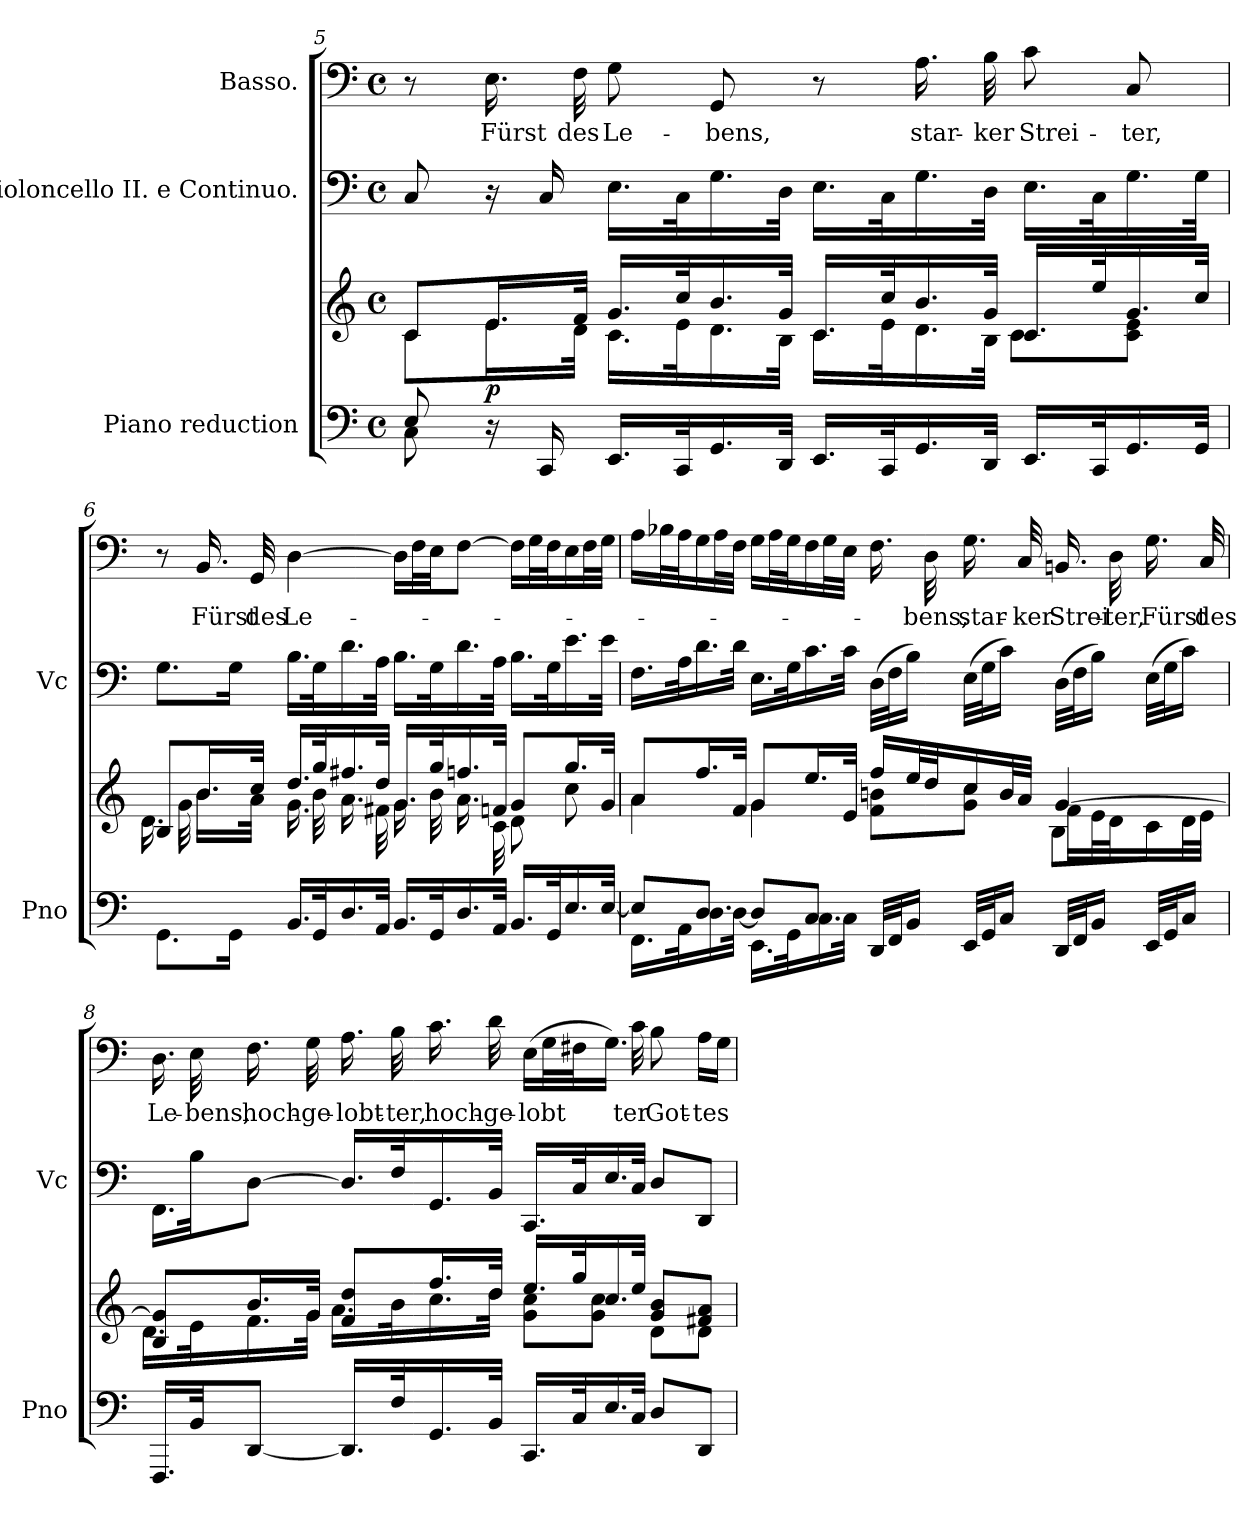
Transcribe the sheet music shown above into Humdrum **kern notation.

**kern	**kern	**dynam	**kern	**kern	**text
*part3	*part3	*part3	*part2	*part1	*part1
*staff4	*staff3	*staff3/4	*staff2	*staff1	*staff1
*I"Piano reduction	*	*	*I"Violoncello II.  e Continuo.	*I"Basso.	*
*I'Pno	*	*	*I'Vc	*	*
!!LO:LB:g=z
*clefF4	*clefG2	*	*clefF4	*clefF4	*
*k[]	*k[]	*	*k[]	*k[]	*
*M4/4	*M4/4	*	*M4/4	*M4/4	*
*met(c)	*met(c)	*	*met(c)	*met(c)	*
=5	=5	=5	=5	=5	=5
*^	*^	*	*	*	*
8E/	8C\	8c/L	8c\L	.	8C/	8r	.
!	!	!	!	!LO:DY:b	!	!	!LO:LY:b
16r	16ryy	16.e/L	16.e\L	p	16r	16.E\	Fürst
16CC/	16ryy	.	.	.	16C/	.	.
!	!	!	!	!	!	!	!LO:LY:b
.	.	32f/JJk	32d\JJk	.	.	32F\	des
!	!	!	!	!	!	!	!LO:LY:b
16.EE/LL	4ryy	16.g/LL	16.c\LL	.	16.E\LL	8G\	Le-
32CC/K	.	32cc/K	32e\K	.	32C\K	.	.
!	!	!	!	!	!	!	!LO:LY:b
16.GG/	.	16.b/	16.d\	.	16.G\	8GG/	-bens,
32DD/JJk	.	32g/JJk	32B\JJk	.	32D\JJk	.	.
16.EE/LL	2ryy	16.c/LL	16.c\LL	.	16.E\LL	8r	.
32CC/K	.	32cc/K	32e\K	.	32C\K	.	.
!	!	!	!	!	!	!	!LO:LY:b
16.GG/	.	16.b/	16.d\	.	16.G\	16.A\	star-
!	!	!	!	!	!	!	!LO:LY:b
32DD/JJk	.	32g/JJk	32B\JJk	.	32D\JJk	32B\	-ker
!	!	!	!	!	!	!	!LO:LY:b
16.EE/LL	.	16.c/LL	8c\L	.	16.E\LL	8c\	Strei-
32CC/K	.	32ee/K	.	.	32C\K	.	.
!	!	!	!	!	!	!	!LO:LY:b
16.GG/	.	16.g/	8c\ 8e\J	.	16.G\	8C/	-ter,
32GG/JJk	.	32cc/JJk	.	.	32G\JJk	.	.
=6	=6	=6	=6	=6	=6	=6	=6
*	*	*	*^	*	*	*	*
8ryy	8.GG\L	8B/L	16.d\LL	8ryy	.	8.G\L	8r	.
.	.	.	32g\JK	.	.	.	.	.
!	!	!	!	!	!	!	!	!LO:LY:b
8G/J	.	16.b/L	8ryy	16.b\LL	.	.	16.BB/	Fürst
.	16GG\Jk	.	.	.	.	16G\Jk	.	.
!	!	!	!	!	!	!	!	!LO:LY:b
.	.	32cc/JJk	.	32a\JJk	.	.	32GG/	des
!	!	!	!	!	!	!	!	!LO:LY:b
2.ryy	16.BB/LL	16.dd/LL	16.g\LL	4ryy	.	16.B\LL	[4D\	Le-
.	32GG/K	32gg/K	32b\K	.	.	32G\K	.	.
.	16.D/	16.ff#X/	16.a\	.	.	16.d\	.	.
.	32AA/JJk	32dd/JJk	32f#X\JJk	.	.	32A\JJk	.	.
.	16.BB/LL	16.g/LL	16.g\LL	2ryy	.	16.B\LL	16D\LL]	.
.	.	.	.	.	.	.	32F\L	.
.	32GG/K	32gg/K	32b\K	.	.	32G\K	32E\JJ	.
.	16.D/	16.ffn/	16.a\	.	.	16.d\	[8F\J	.
.	32AA/JJk	32fn/JJk	32c\JJk	.	.	32A\JJk	.	.
.	16.BB/LL	8g/L	8d\L	.	.	16.B\LL	16F\LL]	.
.	.	.	.	.	.	.	32G\L	.
.	32GG/K	.	.	.	.	32G\K	32F\J	.
.	16.E/	16.gg/L	8cc\J	.	.	16.e\	16E\	.
.	.	.	.	.	.	.	32F\L	.
.	[32E/JJk	32g/JJk	.	.	.	32e\JJk	32G\JJJ	.
!!LO:LB:g=z
=7	=7	=7	=7	=7	=7	=7	=7	=7
8E/L]	16.FF\LL	8a/L	4a\	2.ryy	.	16.F\LL	16A\LL	.
.	.	.	.	.	.	.	32B-X\L	.
.	32AA\K	.	.	.	.	32A\K	32A\J	.
8D/J	16.D\	16.ff/L	.	.	.	16.d\	16G\	.
.	.	.	.	.	.	.	32A\L	.
.	[32D\JJk	32f/JJk	.	.	.	32d\JJk	32F\JJJ	.
8D/L]	16.EE\LL	8g/L	4g\	.	.	16.E\LL	16G\LL	.
.	.	.	.	.	.	.	32A\L	.
.	32GG\K	.	.	.	.	32G\K	32G\J	.
8C/J	16.C\	16.ee/L	.	.	.	16.c\	16F\	.
.	.	.	.	.	.	.	32G\L	.
.	32C\JJk	32e/JJk	.	.	.	32c\JJk	32E\JJJ	.
4ryy	32DD/LLL	16ff/LL	8f\ 8bn\L	.	.	(>32D\LLL	16.F\	.
.	32FF/J	.	.	.	.	32F\J	.	.
.	16BB/JJ	32ee/L	.	.	.	16B\JJ)	.	.
!	!	!	!	!	!	!	!	!LO:LY:b
.	.	32dd/J	.	.	.	.	32D\	-bens,
!	!	!	!	!	!	!	!	!LO:LY:b
.	32EE/LLL	16cc/	8g\ 8cc\J	.	.	(>32E\LLL	16.G\	star-
.	32GG/J	.	.	.	.	32G\J	.	.
.	16C/JJ	32b/L	.	.	.	16c\JJ)	.	.
!	!	!	!	!	!	!	!	!LO:LY:b
.	.	32a/JJJ	.	.	.	.	32C/	-ker
!	!	!	!	!	!	!	!	!LO:LY:b
4ryy	32DD/LLL	[4g/	16f\LL	8B\L	.	(>32D\LLL	16.BBn/	Strei-
.	32FF/J	.	.	.	.	32F\J	.	.
.	16BB/JJ	.	32e\L	.	.	16B\JJ)	.	.
!	!	!	!	!	!	!	!	!LO:LY:b
.	.	.	32d\J	.	.	.	32D\	-ter,
!	!	!	!	!	!	!	!	!LO:LY:b
.	32EE/LLL	.	16c\	8c\J	.	(>32E\LLL	16.G\	Fürst
.	32GG/J	.	.	.	.	32G\J	.	.
.	16C/JJ	.	32d\L	.	.	16c\JJ)	.	.
!	!	!	!	!	!	!	!	!LO:LY:b
.	.	.	32e\JJJ	.	.	.	32C/	des
*v	*v	*	*	*	*	*	*	*
*	*	*v	*v	*	*	*	*
=8	=8	=8	=8	=8	=8	=8
!	!	!	!	!	!	!LO:LY:b
16.FFF/LL	8B/ 8g/]L	16.d\LL	.	16.FF\LL	16.D\	Le-
!	!	!	!	!	!	!LO:LY:b
32BB/JK	.	32e\K	.	32B\JK	32E\	-bens,
!	!	!	!	!	!	!LO:LY:b
[8DD/J	16.b/L	16.f\	.	[8D\J	16.F\	hoch-
!	!	!	!	!	!	!LO:LY:b
.	32g/JJk	32g\JJk	.	.	32G\	-ge-
!	!	!	!	!	!	!LO:LY:b
16.DD/LL]	8f/ 8dd/L	16.a\LL	.	16.D/LL]	16.A\	-lobt-
!	!	!	!	!	!	!LO:LY:b
32F/K	.	32b\K	.	32F/K	32B\	-ter,
!	!	!	!	!	!	!LO:LY:b
16.GG/	16.ff/L	16.cc\	.	16.GG/	16.c\	hoch-
!	!	!	!	!	!	!LO:LY:b
32BB/JJk	32dd/JJk	32dd\JJk	.	32BB/JJk	32d\	-ge-
!	!	!	!	!	!	!LO:LY:b
16.CC/LL	16.ee/LL	8g\ 8cc\L	.	16.CC/LL	(>16E\LL	-lobt
.	.	.	.	.	32G\L	.
32C/K	32gg/K	.	.	32C/K	32F#X\J	.
16.E/	16.cc/	8g\ 8cc\J	.	16.E/	16.G\JJ)	.
!	!	!	!	!	!	!LO:LY:b
32C/JJk	32ee/JJk	.	.	32C/JJk	32c\	ter
!	!	!	!	!	!	!LO:LY:b
8D/L	8g/ 8b/L	8d\L	.	8D/L	8B\	Got-
!	!	!	!	!	!	!LO:LY:b
8DD/J	8f#X/ 8a/J	8d\J	.	8DD/J	16A\LL	-tes
.	.	.	.	.	16G\JJ	.
*	*v	*v	*	*	*	*
=	=	=	=	=	=
*-	*-	*-	*-	*-	*-
